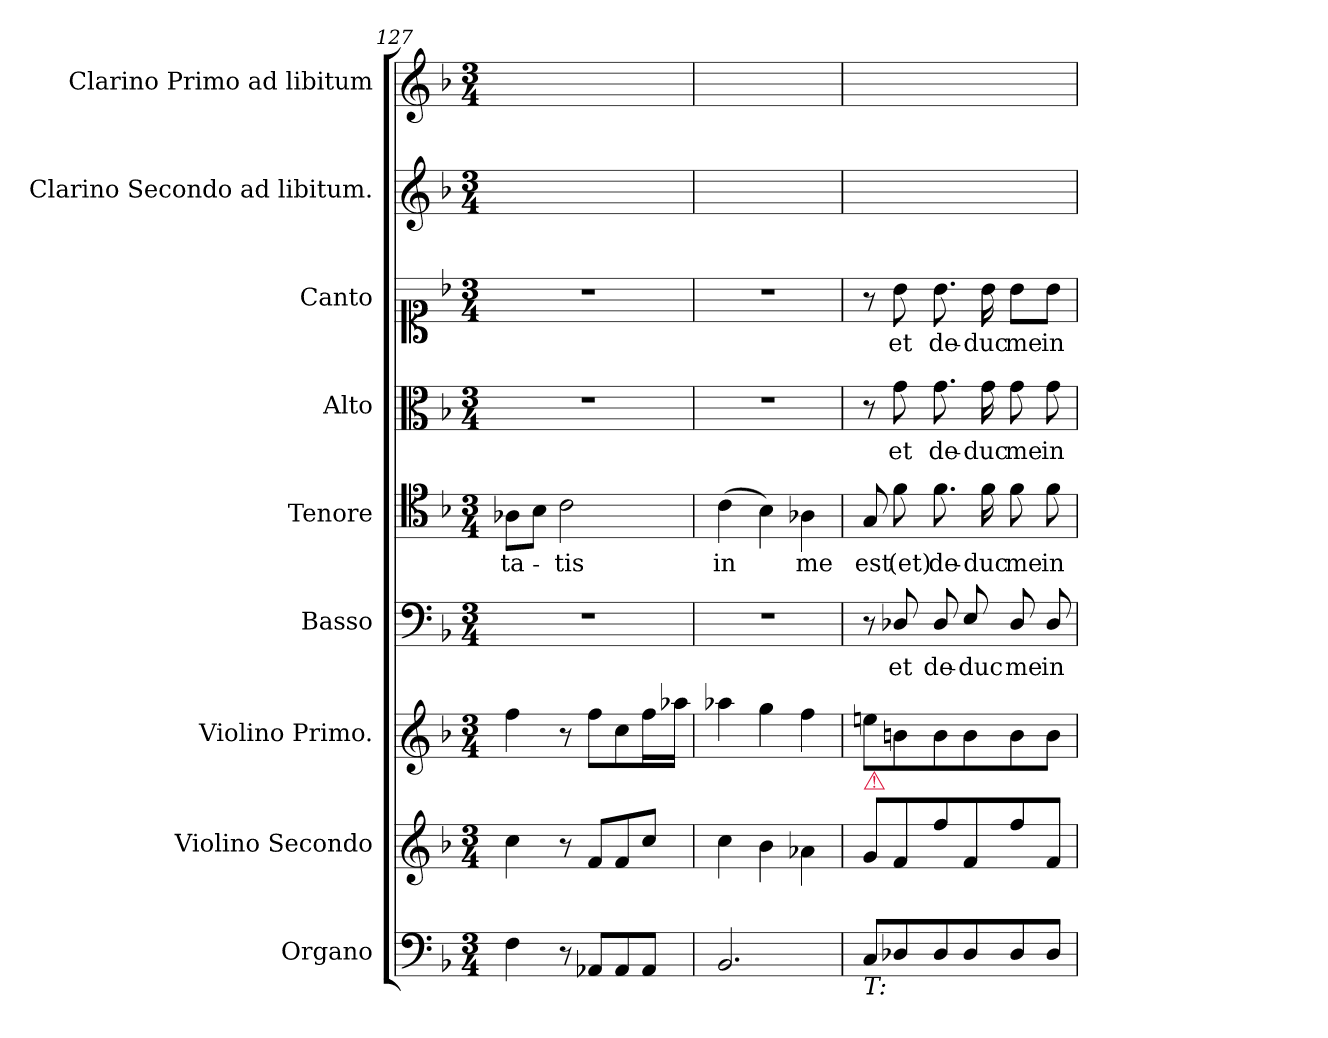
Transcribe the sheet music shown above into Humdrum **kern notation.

**kern	**kern	**kern	**kern	**text	**kern	**text	**kern	**text	**kern	**text	**kern	**kern
*part9	*part8	*part7	*part6	*part6	*part5	*part5	*part4	*part4	*part3	*part3	*part2	*part1
*staff9	*staff8	*staff7	*staff6	*staff6	*staff5	*staff5	*staff4	*staff4	*staff3	*staff3	*staff2	*staff1
*I"Organo	*I"Violino Secondo	*I"Violino Primo.	*I"Basso	*	*I"Tenore	*	*I"Alto	*	*I"Canto	*	*I"Clarino Secondo ad libitum.	*I"Clarino Primo ad libitum
*I'org	*	*I'vl I	*I'B	*	*I'T	*	*I'A	*	*I'C	*	*I'clno II	*I'clno I
*clefF4	*clefG2	*clefG2	*clefF4	*	*clefC4	*	*clefC3	*	*clefC1	*	*clefG2	*clefG2
*k[b-]	*k[b-]	*k[b-]	*k[b-]	*	*k[b-]	*	*k[b-]	*	*k[b-]	*	*k[b-]	*k[b-]
*F:	*F:	*F:	*F:	*	*F:	*	*F:	*	*F:	*	*F:	*F:
*M3/4	*M3/4	*M3/4	*M3/4	*	*M3/4	*	*M3/4	*	*M3/4	*	*M3/4	*M3/4
=127	=127	=127	=127	=127	=127	=127	=127	=127	=127	=127	=127	=127
4F\	4cc\	4ff\	2.r	.	8A-X\L	-ta-	2.r	.	2.r	.	2.ryy	2.ryy
.	.	.	.	.	8B-\J	.	.	.	.	.	.	.
8r	8r	8r	.	.	2c\	-tis	.	.	.	.	.	.
8AA-X/L	8f/L	8ff\L	.	.	.	.	.	.	.	.	.	.
8AA-/	8f/	8cc\	.	.	.	.	.	.	.	.	.	.
8AA-/J	8cc/J	16ff\L	.	.	.	.	.	.	.	.	.	.
.	.	16aa-X\JJ	.	.	.	.	.	.	.	.	.	.
=128	=128	=128	=128	=128	=128	=128	=128	=128	=128	=128	=128	=128
2.BB-/	4cc\	4aa-X\	2.r	.	(4c\	in	2.r	.	2.r	.	2.ryy	2.ryy
.	4b-\	4gg\	.	.	4B-\)	.	.	.	.	.	.	.
.	4a-X\	4ff\	.	.	4A-X\	me	.	.	.	.	.	.
=129	=129	=129	=129	=129	=129	=129	=129	=129	=129	=129	=129	=129
!	!LO:TX:a:color=crimson:t=⚠	!	!	!	!	!	!	!	!	!	!	!
!LO:TX:b:i:t=T&colon;	!	!	!	!	!	!	!	!	!	!	!	!
8C/L	8g/L	8een\L	8r	.	8G/	est	8r	.	8r	.	2.ryy	2.ryy
8D-X/	8f/	8bn\	8D-X/	et	8f\	(et)	8g\	et	8b-\	et	.	.
8D-/	8ff\	8b\	8D-/	de-	8.f\	de-	8.g\	de-	8.b-\	de-	.	.
8D-/	8f/	8b\	8E/	-duc	.	.	.	.	.	.	.	.
.	.	.	.	.	16f\	-duc	16g\	-duc	16b-\	-duc	.	.
8D-/	8ff\	8b\	8D-/	me	8f\	me	8g\	me	8b-\L	me	.	.
8D-/J	8f/J	8b\J	8D-/	in	8f\	in	8g\	in	8b-\J	in	.	.
=	=	=	=	=	=	=	=	=	=	=	=	=
*-	*-	*-	*-	*-	*-	*-	*-	*-	*-	*-	*-	*-
